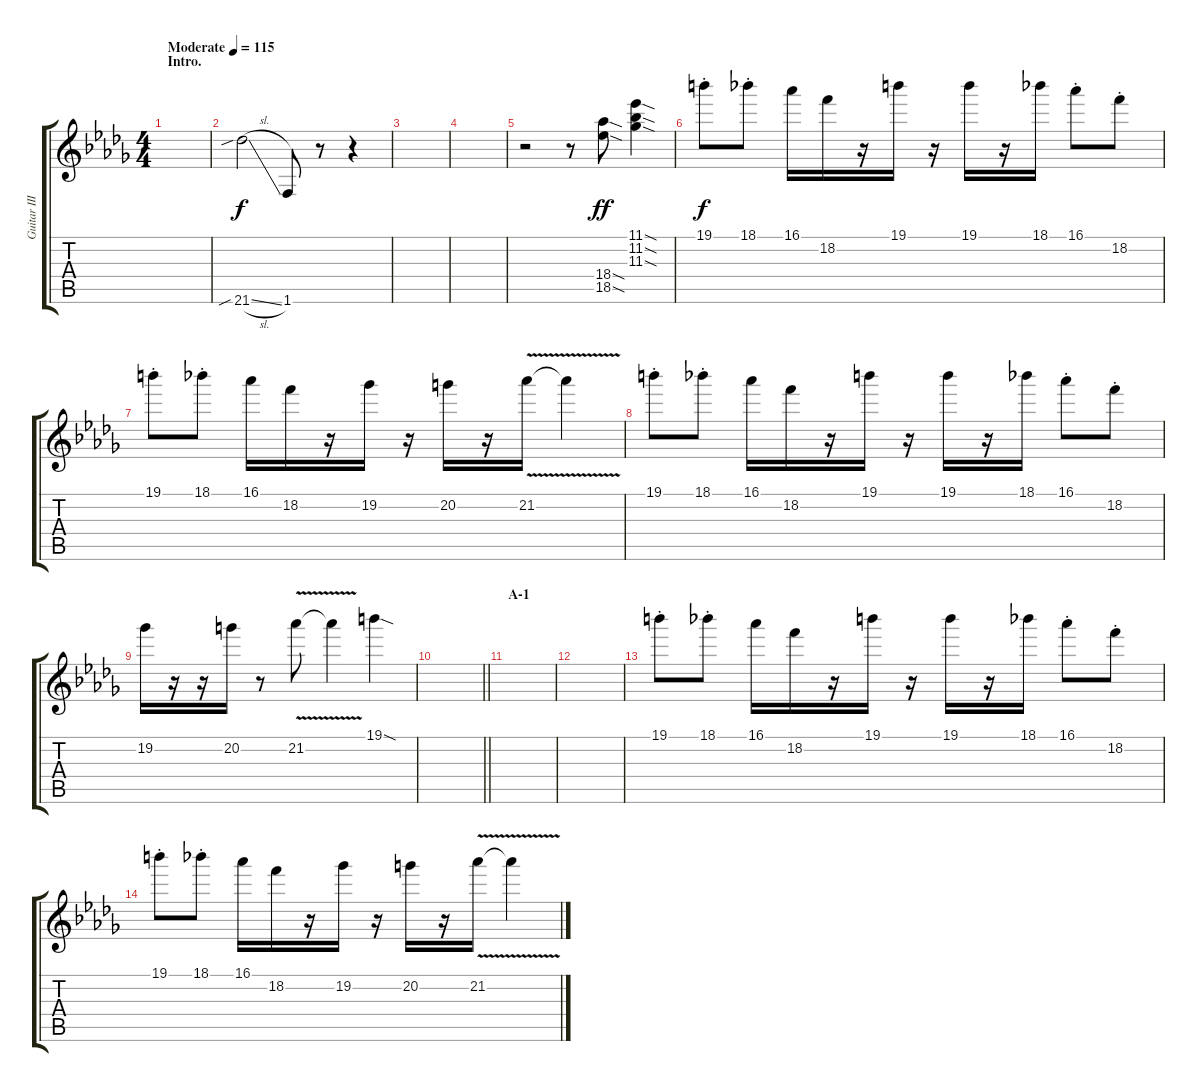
\track ("Guitar III (Nakano Azusa)" "Guitar III") {instrument distortionguitar}
\staff {score tabs}
\tuning (E4 B3 G3 D3 A2 E2) {hide}
\ts (4 4)
\section ("" "Intro.")
\tempo (115 "Moderate")
\clef g2
\ks db
|
21.6{sib sl}.2 1.6.8{dy f} r.8 r.4 |
|
|
r.2 r.8 (18.4{sod} 18.5{sod}).8{dy ff} (11.1{sod} 11.2{sod} 11.3{sod}).4 |
19.1{st}.8{dy f} 18.1{st}.8 16.1.16 18.2.16 r.16 19.1.16 r.16 19.1.16 r.16 18.1.16 16.1{st}.8 18.2{st}.8 |
19.1{st}.8 18.1{st}.8 16.1.16 18.2.16 r.16 19.2.16 r.16 20.2.16 r.16 21.2{v}.16 21.2{t}.4 |
19.1{st}.8 18.1{st}.8 16.1.16 18.2.16 r.16 19.1.16 r.16 19.1.16 r.16 18.1.16 16.1{st}.8 18.2{st}.8 |
19.2.16 r.16 r.16 20.2.16 r.8 21.2{v}.8 21.2{t}.4 19.1{sod}.4 |
\barLineRight lightlight
|
\section ("" "A-1")
|
|
19.1{st}.8 18.1{st}.8 16.1.16 18.2.16 r.16 19.1.16 r.16 19.1.16 r.16 18.1.16 16.1{st}.8 18.2{st}.8 |
19.1{st}.8 18.1{st}.8 16.1.16 18.2.16 r.16 19.2.16 r.16 20.2.16 r.16 21.2{v}.16 21.2{t}.4
